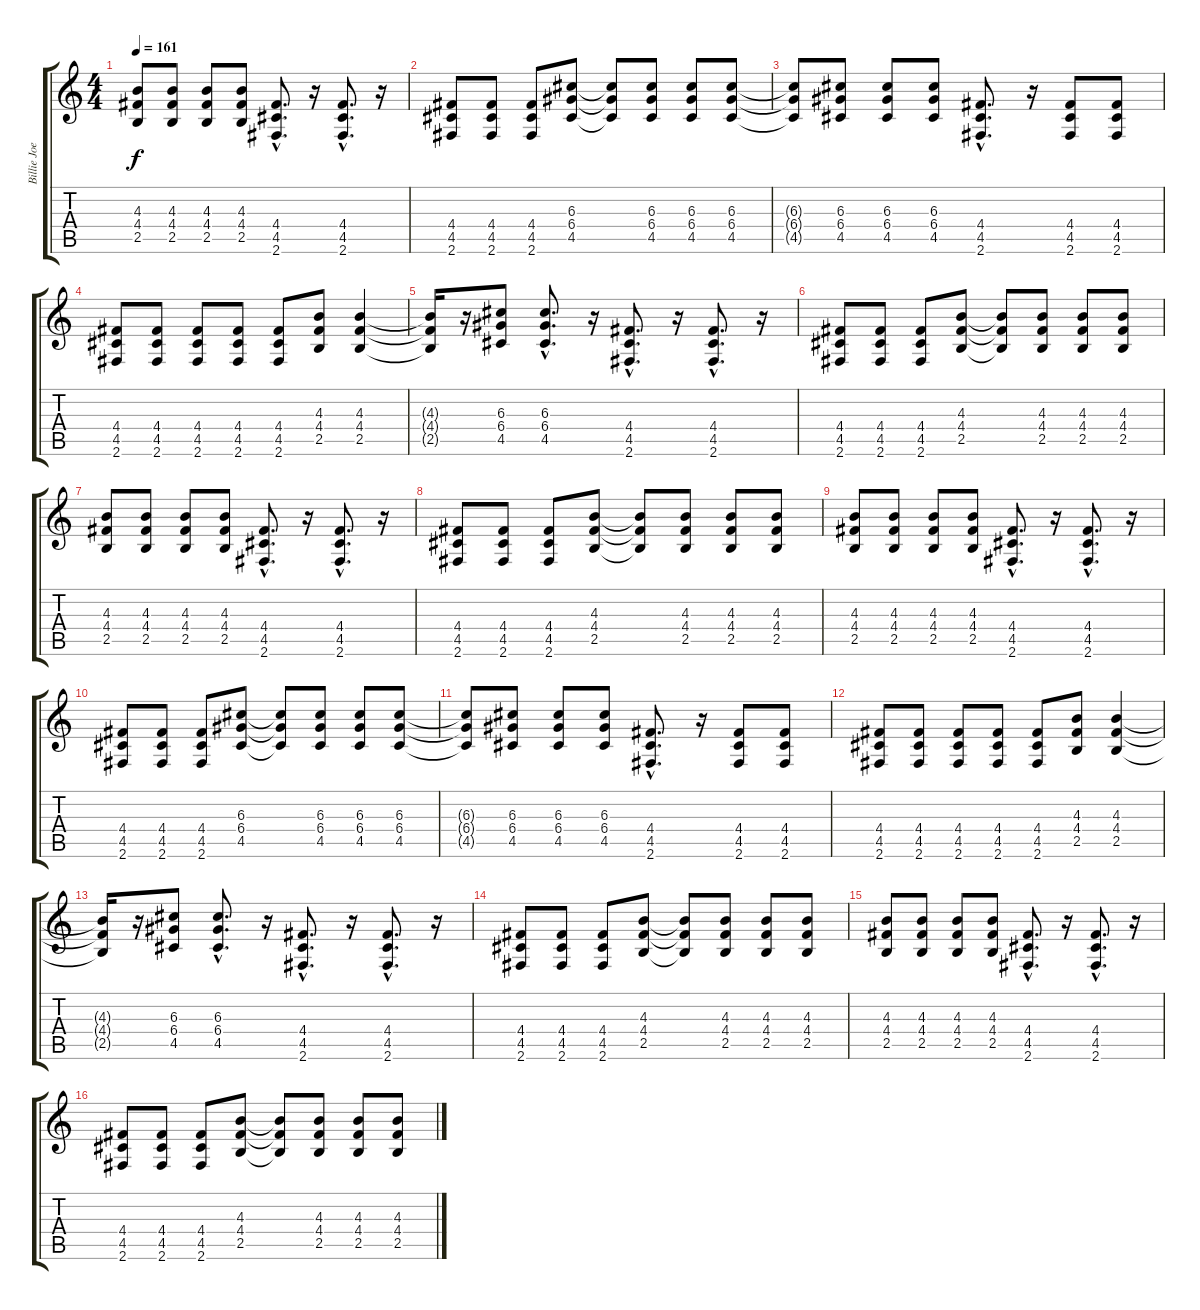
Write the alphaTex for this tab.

\track ("Billie Joe Armstrong" "Billie Joe") {instrument distortionguitar}
\staff {score tabs}
\tuning (E4 B3 G3 D3 A2 E2) {hide}
\ts (4 4)
\tempo 161
\clef g2
\ks c
(4.3 4.4 2.5).8{dy f} (4.3 4.4 2.5).8 (4.3 4.4 2.5).8 (4.3 4.4 2.5).8 (4.4{hac} 4.5{hac} 2.6{hac}).8{d} r.16 (4.4{hac} 4.5{hac} 2.6{hac}).8{d} r.16 |
(4.4 4.5 2.6).8 (4.4 4.5 2.6).8 (4.4 4.5 2.6).8 (6.3 6.4 4.5).8 (6.3{t} 6.4{t} 4.5{t}).8 (6.3 6.4 4.5).8 (6.3 6.4 4.5).8 (6.3 6.4 4.5).8 |
(6.3{t} 6.4{t} 4.5{t}).8 (6.3 6.4 4.5).8 (6.3 6.4 4.5).8 (6.3 6.4 4.5).8 (4.4{hac} 4.5{hac} 2.6{hac}).8{d} r.16 (4.4 4.5 2.6).8 (4.4 4.5 2.6).8 |
(4.4 4.5 2.6).8 (4.4 4.5 2.6).8 (4.4 4.5 2.6).8 (4.4 4.5 2.6).8 (4.4 4.5 2.6).8 (4.3 4.4 2.5).8 (4.3 4.4 2.5).4 |
(4.3{t} 4.4{t} 2.5{t}).16 r.16 (6.3 6.4 4.5).8 (6.3{hac} 6.4{hac} 4.5{hac}).8{d} r.16 (4.4{hac} 4.5{hac} 2.6{hac}).8{d} r.16 (4.4{hac} 4.5{hac} 2.6{hac}).8{d} r.16 |
(4.4 4.5 2.6).8 (4.4 4.5 2.6).8 (4.4 4.5 2.6).8 (4.3 4.4 2.5).8 (4.3{t} 4.4{t} 2.5{t}).8 (4.3 4.4 2.5).8 (4.3 4.4 2.5).8 (4.3 4.4 2.5).8 |
(4.3 4.4 2.5).8 (4.3 4.4 2.5).8 (4.3 4.4 2.5).8 (4.3 4.4 2.5).8 (4.4{hac} 4.5{hac} 2.6{hac}).8{d} r.16 (4.4{hac} 4.5{hac} 2.6{hac}).8{d} r.16 |
(4.4 4.5 2.6).8 (4.4 4.5 2.6).8 (4.4 4.5 2.6).8 (4.3 4.4 2.5).8 (4.3{t} 4.4{t} 2.5{t}).8 (4.3 4.4 2.5).8 (4.3 4.4 2.5).8 (4.3 4.4 2.5).8 |
(4.3 4.4 2.5).8 (4.3 4.4 2.5).8 (4.3 4.4 2.5).8 (4.3 4.4 2.5).8 (4.4{hac} 4.5{hac} 2.6{hac}).8{d} r.16 (4.4{hac} 4.5{hac} 2.6{hac}).8{d} r.16 |
(4.4 4.5 2.6).8 (4.4 4.5 2.6).8 (4.4 4.5 2.6).8 (6.3 6.4 4.5).8 (6.3{t} 6.4{t} 4.5{t}).8 (6.3 6.4 4.5).8 (6.3 6.4 4.5).8 (6.3 6.4 4.5).8 |
(6.3{t} 6.4{t} 4.5{t}).8 (6.3 6.4 4.5).8 (6.3 6.4 4.5).8 (6.3 6.4 4.5).8 (4.4{hac} 4.5{hac} 2.6{hac}).8{d} r.16 (4.4 4.5 2.6).8 (4.4 4.5 2.6).8 |
(4.4 4.5 2.6).8 (4.4 4.5 2.6).8 (4.4 4.5 2.6).8 (4.4 4.5 2.6).8 (4.4 4.5 2.6).8 (4.3 4.4 2.5).8 (4.3 4.4 2.5).4 |
(4.3{t} 4.4{t} 2.5{t}).16 r.16 (6.3 6.4 4.5).8 (6.3{hac} 6.4{hac} 4.5{hac}).8{d} r.16 (4.4{hac} 4.5{hac} 2.6{hac}).8{d} r.16 (4.4{hac} 4.5{hac} 2.6{hac}).8{d} r.16 |
(4.4 4.5 2.6).8 (4.4 4.5 2.6).8 (4.4 4.5 2.6).8 (4.3 4.4 2.5).8 (4.3{t} 4.4{t} 2.5{t}).8 (4.3 4.4 2.5).8 (4.3 4.4 2.5).8 (4.3 4.4 2.5).8 |
(4.3 4.4 2.5).8 (4.3 4.4 2.5).8 (4.3 4.4 2.5).8 (4.3 4.4 2.5).8 (4.4{hac} 4.5{hac} 2.6{hac}).8{d} r.16 (4.4{hac} 4.5{hac} 2.6{hac}).8{d} r.16 |
(4.4 4.5 2.6).8 (4.4 4.5 2.6).8 (4.4 4.5 2.6).8 (4.3 4.4 2.5).8 (4.3{t} 4.4{t} 2.5{t}).8 (4.3 4.4 2.5).8 (4.3 4.4 2.5).8 (4.3 4.4 2.5).8
